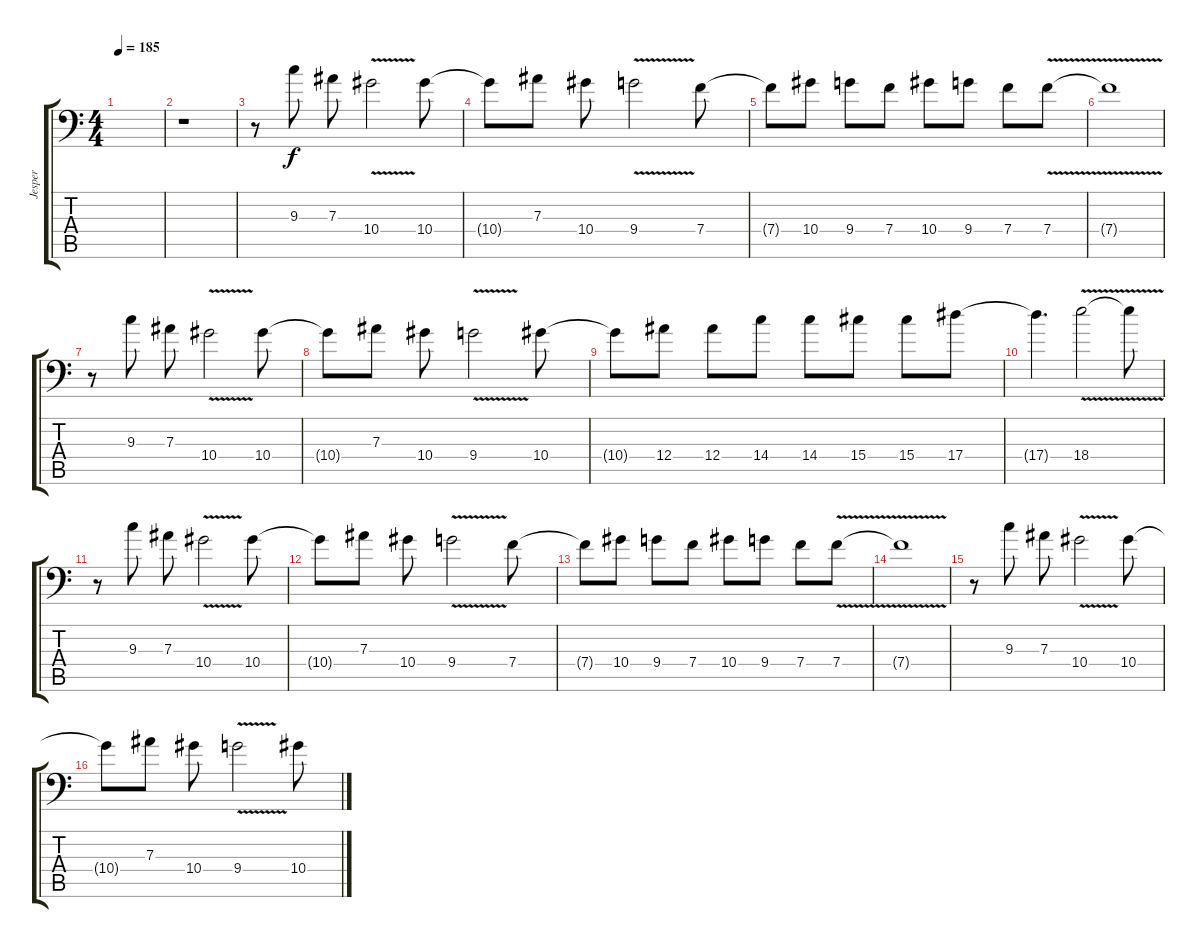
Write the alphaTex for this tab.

\track ("Jesper" "Jesper") {instrument distortionguitar}
\staff {score tabs}
\tuning (C4 G3 Eb3 Bb2 F2 Bb1) {hide}
\ts (4 4)
\tempo 185
\clef f4
\ks c
|
r.1 |
r.8{instrument distortionguitar} 9.3.8 7.3.8 10.4{v}.2 10.4.8 |
10.4{t}.8 7.3.8 10.4.8 9.4{v}.2 7.4.8 |
7.4{t}.8 10.4.8 9.4.8 7.4.8 10.4.8 9.4.8 7.4.8 7.4{v}.8 |
7.4{t}.1 |
r.8 9.3.8 7.3.8 10.4{v}.2 10.4.8 |
10.4{t}.8 7.3.8 10.4.8 9.4{v}.2 10.4.8 |
10.4{t}.8 12.4.8 12.4.8 14.4.8 14.4.8 15.4.8 15.4.8 17.4.8 |
17.4{t}.4{d} 18.4{v}.2 18.4{t}.8 |
r.8 9.3.8 7.3.8 10.4{v}.2 10.4.8 |
10.4{t}.8 7.3.8 10.4.8 9.4{v}.2 7.4.8 |
7.4{t}.8 10.4.8 9.4.8 7.4.8 10.4.8 9.4.8 7.4.8 7.4{v}.8 |
7.4{t}.1 |
r.8 9.3.8 7.3.8 10.4{v}.2 10.4.8 |
10.4{t}.8 7.3.8 10.4.8 9.4{v}.2 10.4.8
